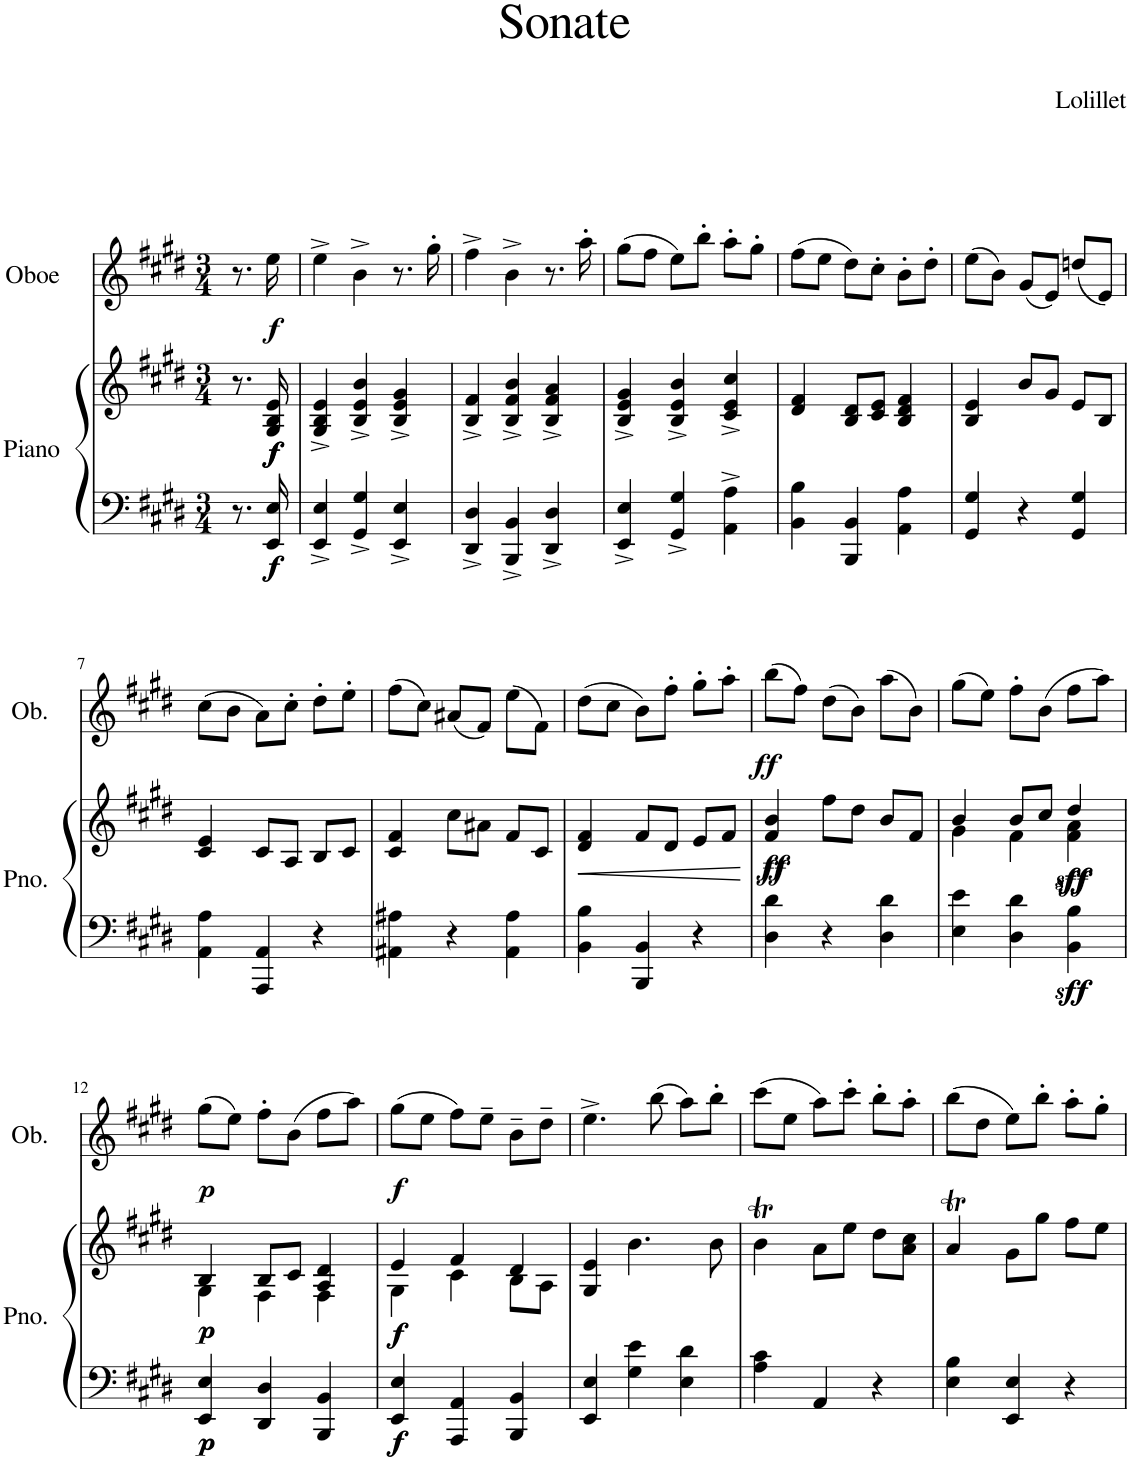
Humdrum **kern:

**kern	**kern	**dynam	**kern	**dynam
*part2	*part2	*part2	*part1	*part1
*staff3	*staff2	*staff2/3	*staff1	*staff1
*I"Piano	*	*	*I"Oboe	*
*I'Pno.	*	*	*I'Ob.	*
*clefF4	*clefG2	*	*clefG2	*
*k[f#c#g#d#]	*k[f#c#g#d#]	*	*k[f#c#g#d#]	*
*M3/4	*M3/4	*	*M3/4	*
=1	=1	=1	=1	=1
8.r	8.r	.	8.r	.
!	!	!LO:DY:b=2	!	!
!	!	!LO:DY:n=1:b=2	!	!
!	!	!LO:DY:n=2:b	!	!
!	!	!LO:DY:n=3:b	!	!
!	!	!LO:DY:n=4:b	!	!LO:DY:b
16EE/ 16E/	16G#/ 16B/ 16e/	f f f f f	16ee\	f
=2	=2	=2	=2	=2
4EE/^ 4E/^	4G#/^ 4B/^ 4e/^	.	4ee^\	.
4GG#/^ 4G#/^	4B/^ 4e/^ 4b/^	.	4b^\	.
4EE/^ 4E/^	4B/^ 4e/^ 4g#/^	.	8.r	.
.	.	.	16gg#'\	.
=3	=3	=3	=3	=3
4DD#/^ 4D#/^	4B/^ 4f#/^	.	4ff#^\	.
4BBB/^ 4BB/^	4B/^ 4f#/^ 4b/^	.	4b^\	.
4DD#/^ 4D#/^	4B/^ 4f#/^ 4a/^	.	8.r	.
.	.	.	16aa'\	.
=4	=4	=4	=4	=4
4EE/^ 4E/^	4B/^ 4e/^ 4g#/^	.	(8gg#\L	.
.	.	.	8ff#\J	.
4GG#/^ 4G#/^	4B/^ 4e/^ 4b/^	.	8ee\L)	.
.	.	.	8bb'\J	.
4AA\^ 4A\^	4c#/^ 4e/^ 4cc#/^	.	8aa'\L	.
.	.	.	8gg#'\J	.
=5	=5	=5	=5	=5
4BB\ 4B\	4d#/ 4f#/	.	(8ff#\L	.
.	.	.	8ee\J	.
4BBB/ 4BB/	8B/ 8d#/L	.	8dd#\L)	.
.	8c#/ 8e/J	.	8cc#'\J	.
4AA\ 4A\	4B/ 4d#/ 4f#/	.	8b'\L	.
.	.	.	8dd#'\J	.
=6	=6	=6	=6	=6
4GG#/ 4G#/	4B/ 4e/	.	(8ee\L	.
.	.	.	8b\J)	.
4r	8b/L	.	(8g#/L	.
.	8g#/J	.	8e/J)	.
4GG#/ 4G#/	8e/L	.	(8ddn/L	.
.	8B/J	.	8e/J)	.
!!LO:LB:g=z
=7	=7	=7	=7	=7
4AA\ 4A\	4c#/ 4e/	.	(8cc#\L	.
.	.	.	8b\J	.
4AAA/ 4AA/	8c#/L	.	8a\L)	.
.	8A/J	.	8cc#'\J	.
4r	8B/L	.	8dd#'\L	.
.	8c#/J	.	8ee'\J	.
=8	=8	=8	=8	=8
4AA#X\ 4A#X\	4c#/ 4f#/	.	(8ff#\L	.
.	.	.	8cc#\J)	.
4r	8cc#\L	.	(8a#X/L	.
.	8a#X\J	.	8f#/J)	.
4AA#\ 4A#\	8f#/L	.	(8ee\L	.
.	8c#/J	.	8f#\J)	.
=9	=9	=9	=9	=9
!	!	!LO:HP:b	!	!
4BB\ 4B\	4d#/ 4f#/	<	(8dd#\L	.
.	.	.	8cc#\J	.
4BBB/ 4BB/	8f#/L	.	8b\L)	.
.	8d#/J	.	8ff#'\J	.
4r	8e/L	.	8gg#'\L	.
.	8f#/J	.	8aa'\J	.
.	.	[	.	.
=10	=10	=10	=10	=10
!	!	!LO:DY:b	!	!
!	!	!LO:DY:n=1:b	!	!LO:DY:b
4D#\ 4d#\	4f#/ 4b/	ff ff	(8bb\L	ff
.	.	.	8ff#\J)	.
4r	8ff#\L	.	(8dd#\L	.
.	8dd#\J	.	8b\J)	.
4D#\ 4d#\	8b/L	.	(8aa\L	.
.	8f#/J	.	8b\J)	.
=11	=11	=11	=11	=11
*	*^	*	*	*
4E\ 4e\	4b/	4g#\	.	(8gg#\L	.
.	.	.	.	8ee\J)	.
4D#\ 4d#\	8b/L	4f#\	.	8ff#'\L	.
.	8cc#/J	.	.	(8b\J	.
!	!	!	!LO:DY:b=2	!	!
!	!	!	!LO:DY:n=1:b=2	!	!
!	!	!	!LO:DY:n=2:b	!	!
!	!	!	!LO:DY:n=3:b	!	!
!	!	!	!LO:DY:n=4:b	!	!
4BB\ 4B\	4dd#/	4f#\ 4a\	other-dynamics other-dynamics other-dynamics other-dynamics other-dynamics	8ff#\L	.
.	.	.	.	8aa\J)	.
!!LO:LB:g=z
=12	=12	=12	=12	=12	=12
!	!	!	!LO:DY:b=2	!	!
!	!	!	!LO:DY:n=1:b=2	!	!
!	!	!	!LO:DY:n=2:b	!	!
!	!	!	!LO:DY:n=3:b	!	!LO:DY:b
4EE/ 4E/	4B/	4G#\	p p p p	(8gg#\L	p
.	.	.	.	8ee\J)	.
4DD#/ 4D#/	8B/L	4F#\	.	8ff#'\L	.
.	8c#/J	.	.	(8b\J	.
4BBB/ 4BB/	4A/ 4d#/	4F#\	.	8ff#\L	.
.	.	.	.	8aa\J)	.
=13	=13	=13	=13	=13	=13
!	!	!	!LO:DY:b=2	!	!
!	!	!	!LO:DY:n=1:b=2	!	!
!	!	!	!LO:DY:n=2:b	!	!
!	!	!	!LO:DY:n=3:b	!	!LO:DY:b
4EE/ 4E/	4e/	4G#\	f f f f	(8gg#\L	f
.	.	.	.	8ee\J	.
4AAA/ 4AA/	4f#/	4c#\	.	8ff#\L)	.
.	.	.	.	8ee~\J	.
4BBB/ 4BB/	4d#/	8B\L	.	8b~\L	.
.	.	8A\J	.	8dd#~\J	.
*	*v	*v	*	*	*
=14	=14	=14	=14	=14
4EE/ 4E/	4G#/ 4e/	.	4.ee^\	.
4G#\ 4e\	4.b\	.	.	.
.	.	.	(8bb\	.
4E\ 4d#\	.	.	8aa\L)	.
.	8b\	.	8bb'\J	.
=15	=15	=15	=15	=15
4A\ 4c#\	4bT\	.	(8ccc#\L	.
.	.	.	8ee\J	.
4AA/	8a\L	.	8aa\L)	.
.	8ee\J	.	8ccc#'\J	.
4r	8dd#\L	.	8bb'\L	.
.	8a\ 8cc#\J	.	8aa'\J	.
=16	=16	=16	=16	=16
4E\ 4B\	4aT/	.	(8bb\L	.
.	.	.	8dd#\J	.
4EE/ 4E/	8g#\L	.	8ee\L)	.
.	8gg#\J	.	8bb'\J	.
4r	8ff#\L	.	8aa'\L	.
.	8ee\J	.	8gg#'\J	.
=	=	=	=	=
*-	*-	*-	*-	*-
